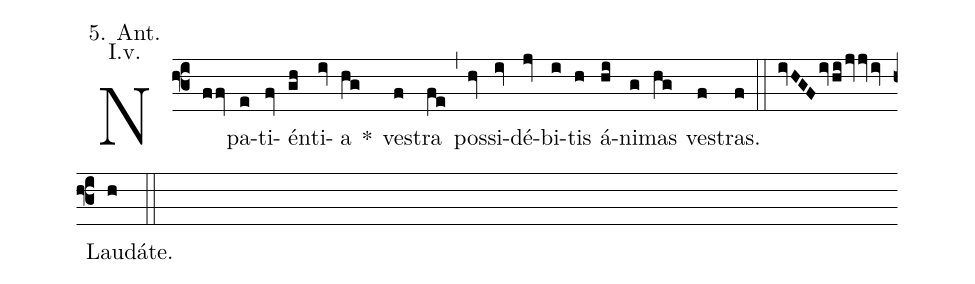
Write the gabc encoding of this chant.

annotation: 5. Ant.;
annotation: I.v.;
%%
(f3)
N(ffv) pa(e)ti(fv)én(gh)ti(iv)a(hg) *() ves(f)tra(fe) (,)
pos(hv)si(iv)dé(jv)bi(i)tis(h) á(hi)ni(g)mas(hg) ves(f)tras.(f) (::)

(ivHGFivhijvjviv) Laudáte.(h) (::)
